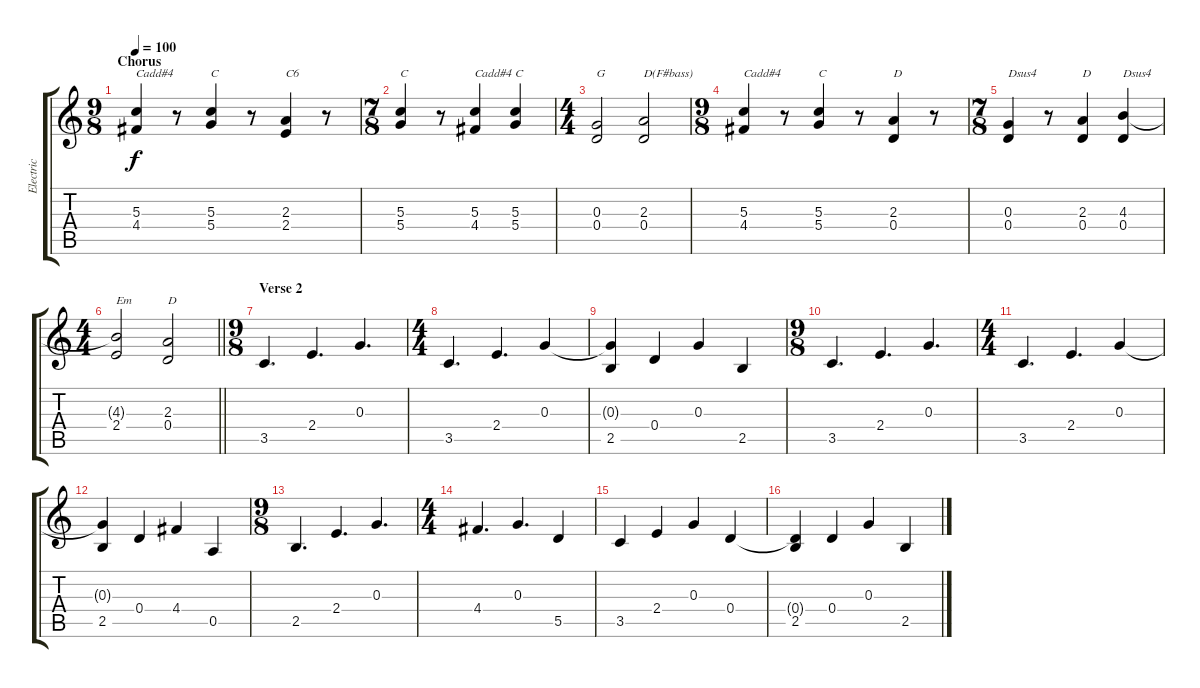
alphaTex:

\track ("Electric" "Electric") {instrument overdrivenguitar}
\staff {score tabs}
\tuning (E4 B3 G3 D3 A2 E2) {hide}
\ts (9 8)
\section ("" "Chorus")
\tempo 100
\clef g2
\ks c
(5.3 4.4).4{txt "Cadd#4" dy f} r.8 (5.3 5.4).4{txt "C"} r.8 (2.3 2.4).4{txt "C6"} r.8 |
\ts (7 8)
(5.3 5.4).4{txt "C"} r.8 (5.3 4.4).4{txt "Cadd#4"} (5.3 5.4).4{txt "C"} |
\ts (4 4)
(0.3 0.4).2{txt "G"} (2.3 0.4).2{txt "D(F#bass)"} |
\ts (9 8)
(5.3 4.4).4{txt "Cadd#4"} r.8 (5.3 5.4).4{txt "C"} r.8 (2.3 0.4).4{txt "D"} r.8 |
\ts (7 8)
(0.3 0.4).4{txt "Dsus4"} r.8 (2.3 0.4).4{txt "D"} (4.3 0.4).4{txt "Dsus4"} |
\ts (4 4)
\barLineRight lightlight
(4.3{t} 2.4).2{txt "Em"} (2.3 0.4).2{txt "D"} |
\ts (9 8)
\section ("" "Verse 2")
3.5.4{d} 2.4.4{d} 0.3.4{d} |
\ts (4 4)
3.5.4{d} 2.4.4{d} 0.3.4 |
(0.3{t} 2.5).4 0.4.4 0.3.4 2.5.4 |
\ts (9 8)
3.5.4{d} 2.4.4{d} 0.3.4{d} |
\ts (4 4)
3.5.4{d} 2.4.4{d} 0.3.4 |
(0.3{t} 2.5).4 0.4.4 4.4.4 0.5.4 |
\ts (9 8)
2.5.4{d} 2.4.4{d} 0.3.4{d} |
\ts (4 4)
4.4.4{d} 0.3.4{d} 5.5.4 |
3.5.4 2.4.4 0.3.4 0.4.4 |
(0.4{t} 2.5).4 0.4.4 0.3.4 2.5.4
